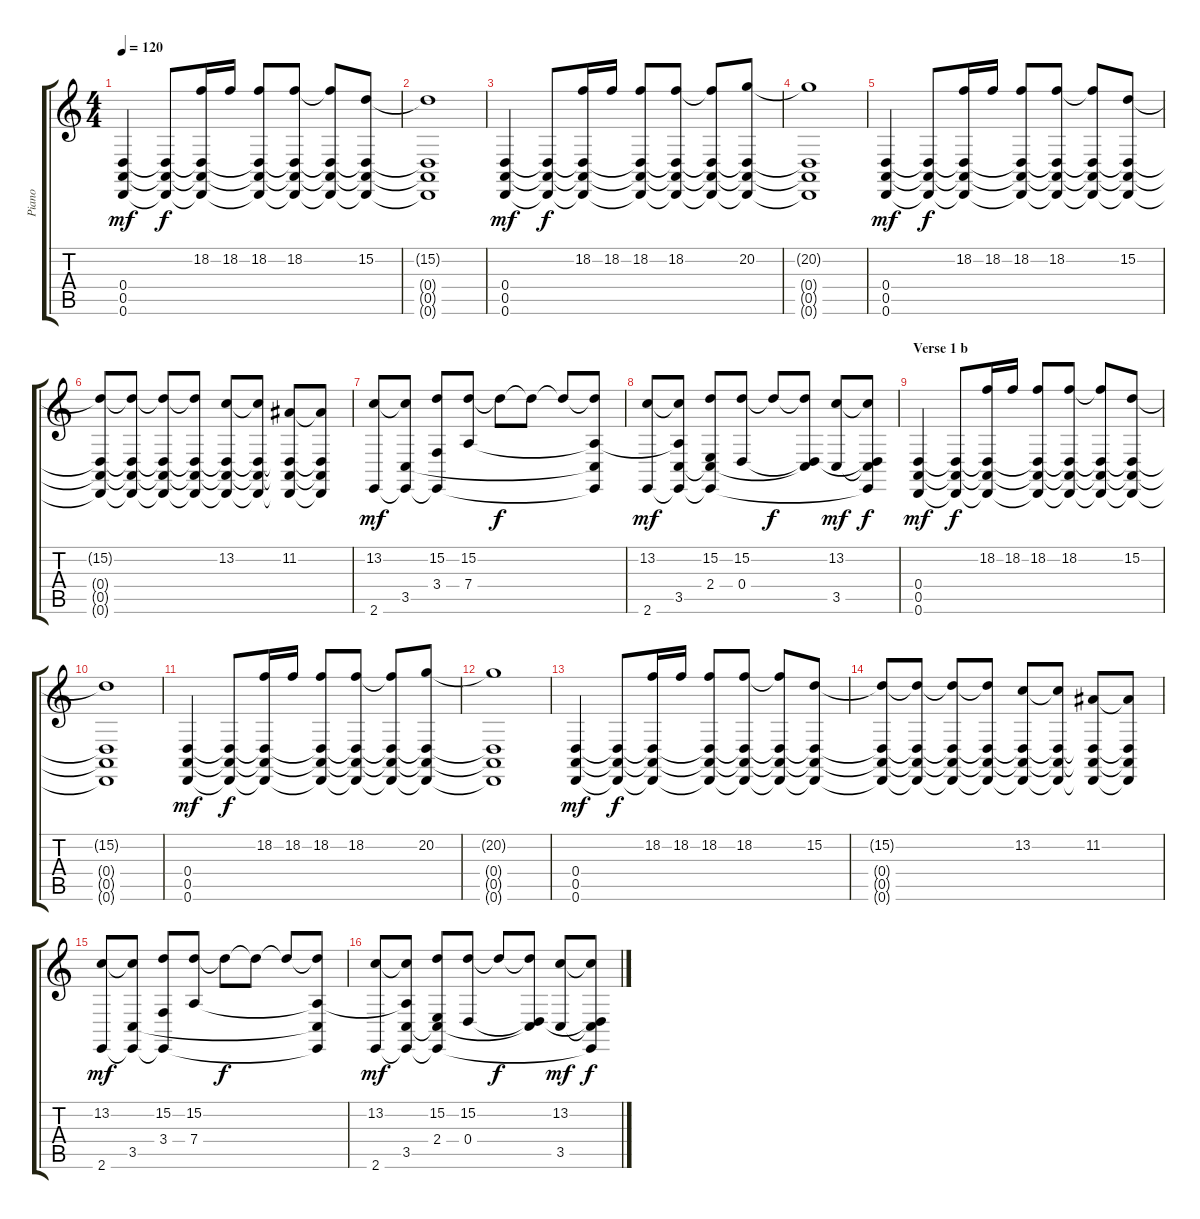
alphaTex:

\track ("Piano" "Piano") {instrument electricgrandpiano}
\staff {score tabs}
\tuning (E4 B3 G3 D3 A2 D2) {hide}
\ts (4 4)
\tempo 120
\clef g2
\ks c
(0.4 0.5 0.6).4{dy mf} (0.4{t} 0.5{t} 0.6{t}).8{dy f} (18.2 0.4{t} 0.5{t} 0.6{t}).16 18.2.16 (18.2 0.4{t} 0.5{t} 0.6{t}).8 (18.2 0.4{t} 0.5{t} 0.6{t}).8 (18.2{t} 0.4{t} 0.5{t} 0.6{t}).8 (15.2 0.4{t} 0.5{t} 0.6{t}).8 |
(15.2{t} 0.4{t} 0.5{t} 0.6{t}).1 |
(0.4 0.5 0.6).4{dy mf} (0.4{t} 0.5{t} 0.6{t}).8{dy f} (18.2 0.4{t} 0.5{t} 0.6{t}).16 18.2.16 (18.2 0.4{t} 0.5{t} 0.6{t}).8 (18.2 0.4{t} 0.5{t} 0.6{t}).8 (18.2{t} 0.4{t} 0.5{t} 0.6{t}).8 (20.2 0.4{t} 0.5{t} 0.6{t}).8 |
(20.2{t} 0.4{t} 0.5{t} 0.6{t}).1 |
(0.4 0.5 0.6).4{dy mf} (0.4{t} 0.5{t} 0.6{t}).8{dy f} (18.2 0.4{t} 0.5{t} 0.6{t}).16 18.2.16 (18.2 0.4{t} 0.5{t} 0.6{t}).8 (18.2 0.4{t} 0.5{t} 0.6{t}).8 (18.2{t} 0.4{t} 0.5{t} 0.6{t}).8 (15.2 0.4{t} 0.5{t} 0.6{t}).8 |
(15.2{t} 0.4{t} 0.5{t} 0.6{t}).8 (15.2{t} 0.4{t} 0.5{t} 0.6{t}).8 (15.2{t} 0.4{t} 0.5{t} 0.6{t}).8 (15.2{t} 0.4{t} 0.5{t} 0.6{t}).8 (13.2 0.4{t} 0.5{t} 0.6{t}).8 (13.2{t} 0.4{t} 0.5{t} 0.6{t}).8 (11.2 0.4{t} 0.5{t} 0.6{t}).8 (11.2{t} 0.4{t} 0.5{t} 0.6{t}).8 |
(13.2 2.6).8{dy mf} (13.2{t} 3.5 2.6{t}).8 (15.2 3.4 2.6{t}).8 (15.2 7.4).8 15.2{t}.8{dy f} 15.2{t}.8 15.2{t}.8 (15.2{t} 7.4{t} 3.5{t} 2.6{t}).8 |
(13.2 2.6).8{dy mf} (13.2{t} 7.4{t} 3.5 2.6{t}).8 (15.2 2.4 3.5{t} 2.6{t}).8 (15.2 0.4).8 15.2{t}.8{dy f} (15.2{t} 0.4{t} 3.5{t}).8 (13.2 3.5).8{dy mf} (13.2{t} 0.4{t} 3.5{t} 2.6{t}).8{dy f} |
\section ("" "Verse 1 b")
(0.4 0.5 0.6).4{dy mf} (0.4{t} 0.5{t} 0.6{t}).8{dy f} (18.2 0.4{t} 0.5{t} 0.6{t}).16 18.2.16 (18.2 0.4{t} 0.5{t} 0.6{t}).8 (18.2 0.4{t} 0.5{t} 0.6{t}).8 (18.2{t} 0.4{t} 0.5{t} 0.6{t}).8 (15.2 0.4{t} 0.5{t} 0.6{t}).8 |
(15.2{t} 0.4{t} 0.5{t} 0.6{t}).1 |
(0.4 0.5 0.6).4{dy mf} (0.4{t} 0.5{t} 0.6{t}).8{dy f} (18.2 0.4{t} 0.5{t} 0.6{t}).16 18.2.16 (18.2 0.4{t} 0.5{t} 0.6{t}).8 (18.2 0.4{t} 0.5{t} 0.6{t}).8 (18.2{t} 0.4{t} 0.5{t} 0.6{t}).8 (20.2 0.4{t} 0.5{t} 0.6{t}).8 |
(20.2{t} 0.4{t} 0.5{t} 0.6{t}).1 |
(0.4 0.5 0.6).4{dy mf} (0.4{t} 0.5{t} 0.6{t}).8{dy f} (18.2 0.4{t} 0.5{t} 0.6{t}).16 18.2.16 (18.2 0.4{t} 0.5{t} 0.6{t}).8 (18.2 0.4{t} 0.5{t} 0.6{t}).8 (18.2{t} 0.4{t} 0.5{t} 0.6{t}).8 (15.2 0.4{t} 0.5{t} 0.6{t}).8 |
(15.2{t} 0.4{t} 0.5{t} 0.6{t}).8 (15.2{t} 0.4{t} 0.5{t} 0.6{t}).8 (15.2{t} 0.4{t} 0.5{t} 0.6{t}).8 (15.2{t} 0.4{t} 0.5{t} 0.6{t}).8 (13.2 0.4{t} 0.5{t} 0.6{t}).8 (13.2{t} 0.4{t} 0.5{t} 0.6{t}).8 (11.2 0.4{t} 0.5{t} 0.6{t}).8 (11.2{t} 0.4{t} 0.5{t} 0.6{t}).8 |
(13.2 2.6).8{dy mf} (13.2{t} 3.5 2.6{t}).8 (15.2 3.4 2.6{t}).8 (15.2 7.4).8 15.2{t}.8{dy f} 15.2{t}.8 15.2{t}.8 (15.2{t} 7.4{t} 3.5{t} 2.6{t}).8 |
(13.2 2.6).8{dy mf} (13.2{t} 7.4{t} 3.5 2.6{t}).8 (15.2 2.4 3.5{t} 2.6{t}).8 (15.2 0.4).8 15.2{t}.8{dy f} (15.2{t} 0.4{t} 3.5{t}).8 (13.2 3.5).8{dy mf} (13.2{t} 0.4{t} 3.5{t} 2.6{t}).8{dy f}
